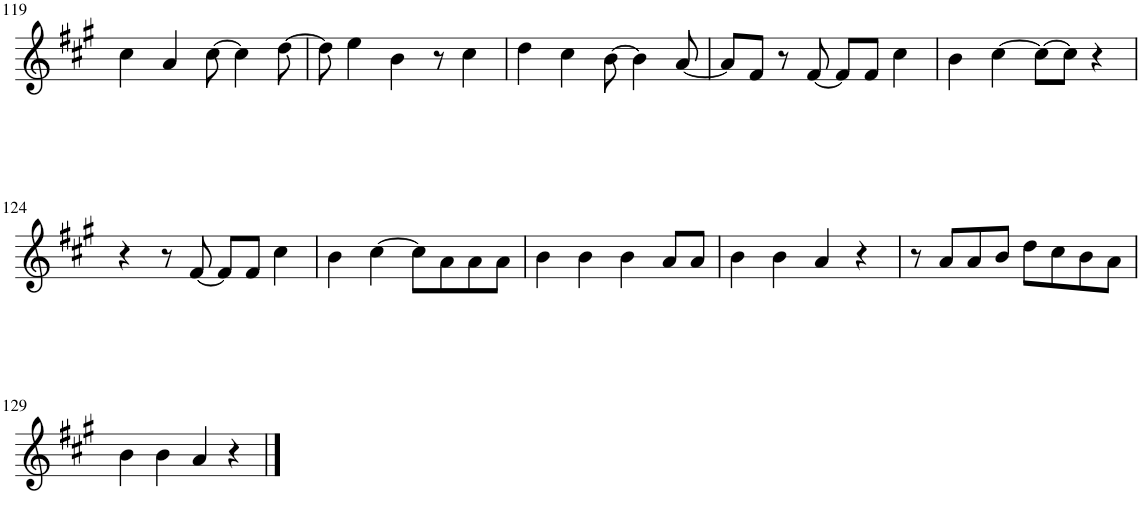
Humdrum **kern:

**kern
*part1
*staff1
*I"Flauta
*I'Fl.
!!LO:PB:g=z
*clefG2
*k[f#c#g#]
*M4/4
=119
4cc#\
4a/
[8cc#\
4cc#\]
[8dd\
=120
8dd\]
4ee\
4b\
8r
4cc#\
=121
4dd\
4cc#\
[8b\
4b\]
[8a/
=122
8a/L]
8f#/J
8r
[8f#/
8f#/L]
8f#/J
4cc#\
=123
4b\
[4cc#\
8cc#\L_
8cc#\J]
4r
!!LO:LB:g=z
=124
4r
8r
[8f#/
8f#/L]
8f#/J
4cc#\
=125
4b\
[4cc#\
8cc#\L]
8a\
8a\
8a\J
=126
4b\
4b\
4b\
8a/L
8a/J
=127
4b\
4b\
4a/
4r
=128
8r
8a/L
8a/
8b/J
8dd\L
8cc#\
8b\
8a\J
!!LO:LB:g=z
=129
4b\
4b\
4a/
4r
==
*-
